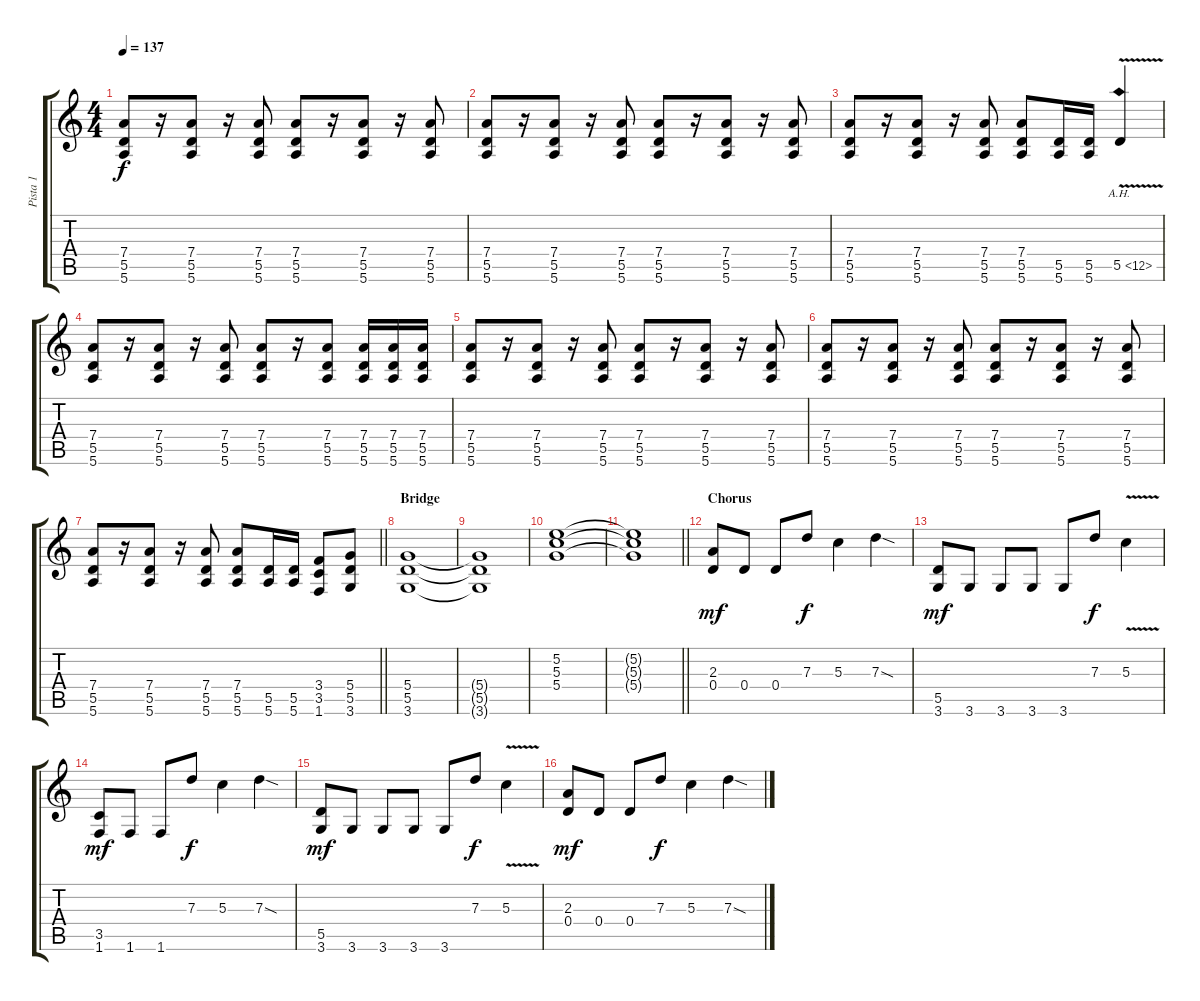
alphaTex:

\track ("Pista 1" "Pista 1") {instrument distortionguitar}
\staff {score tabs}
\tuning (E4 B3 G3 D3 A2 E2) {hide}
\ts (4 4)
\tempo 137
\clef g2
\ks c
(7.4 5.5 5.6).8{dy f} r.16 (7.4 5.5 5.6).8 r.16 (7.4 5.5 5.6).8 (7.4 5.5 5.6).8 r.16 (7.4 5.5 5.6).8 r.16 (7.4 5.5 5.6).8 |
(7.4 5.5 5.6).8 r.16 (7.4 5.5 5.6).8 r.16 (7.4 5.5 5.6).8 (7.4 5.5 5.6).8 r.16 (7.4 5.5 5.6).8 r.16 (7.4 5.5 5.6).8 |
(7.4 5.5 5.6).8 r.16 (7.4 5.5 5.6).8 r.16 (7.4 5.5 5.6).8 (7.4 5.5 5.6).8 (5.5 5.6).16 (5.5 5.6).16 5.5{ah 7 v}.4 |
(7.4 5.5 5.6).8 r.16 (7.4 5.5 5.6).8 r.16 (7.4 5.5 5.6).8 (7.4 5.5 5.6).8 r.16 (7.4 5.5 5.6).8 (7.4 5.5 5.6).16 (7.4 5.5 5.6).16 (7.4 5.5 5.6).16 |
(7.4 5.5 5.6).8 r.16 (7.4 5.5 5.6).8 r.16 (7.4 5.5 5.6).8 (7.4 5.5 5.6).8 r.16 (7.4 5.5 5.6).8 r.16 (7.4 5.5 5.6).8 |
(7.4 5.5 5.6).8 r.16 (7.4 5.5 5.6).8 r.16 (7.4 5.5 5.6).8 (7.4 5.5 5.6).8 r.16 (7.4 5.5 5.6).8 r.16 (7.4 5.5 5.6).8 |
\barLineRight lightlight
(7.4 5.5 5.6).8 r.16 (7.4 5.5 5.6).8 r.16 (7.4 5.5 5.6).8 (7.4 5.5 5.6).8 (5.5 5.6).16 (5.5 5.6).16 (3.4 3.5 1.6).8 (5.4 5.5 3.6).8 |
\section ("" "Bridge")
(5.4 5.5 3.6).1 |
(5.4{t} 5.5{t} 3.6{t}).1 |
(5.2 5.3 5.4).1 |
\barLineRight lightlight
(5.2{t} 5.3{t} 5.4{t}).1 |
\section ("" "Chorus")
(2.3 0.4).8{dy mf} 0.4.8 0.4.8 7.3.8{dy f} 5.3.4 7.3{sod}.4 |
(5.5 3.6).8{dy mf} 3.6.8 3.6.8 3.6.8 3.6.8 7.3.8{dy f} 5.3{v}.4 |
(3.5 1.6).8{dy mf} 1.6.8 1.6.8 7.3.8{dy f} 5.3.4 7.3{sod}.4 |
(5.5 3.6).8{dy mf} 3.6.8 3.6.8 3.6.8 3.6.8 7.3.8{dy f} 5.3{v}.4 |
(2.3 0.4).8{dy mf} 0.4.8 0.4.8 7.3.8{dy f} 5.3.4 7.3{sod}.4
